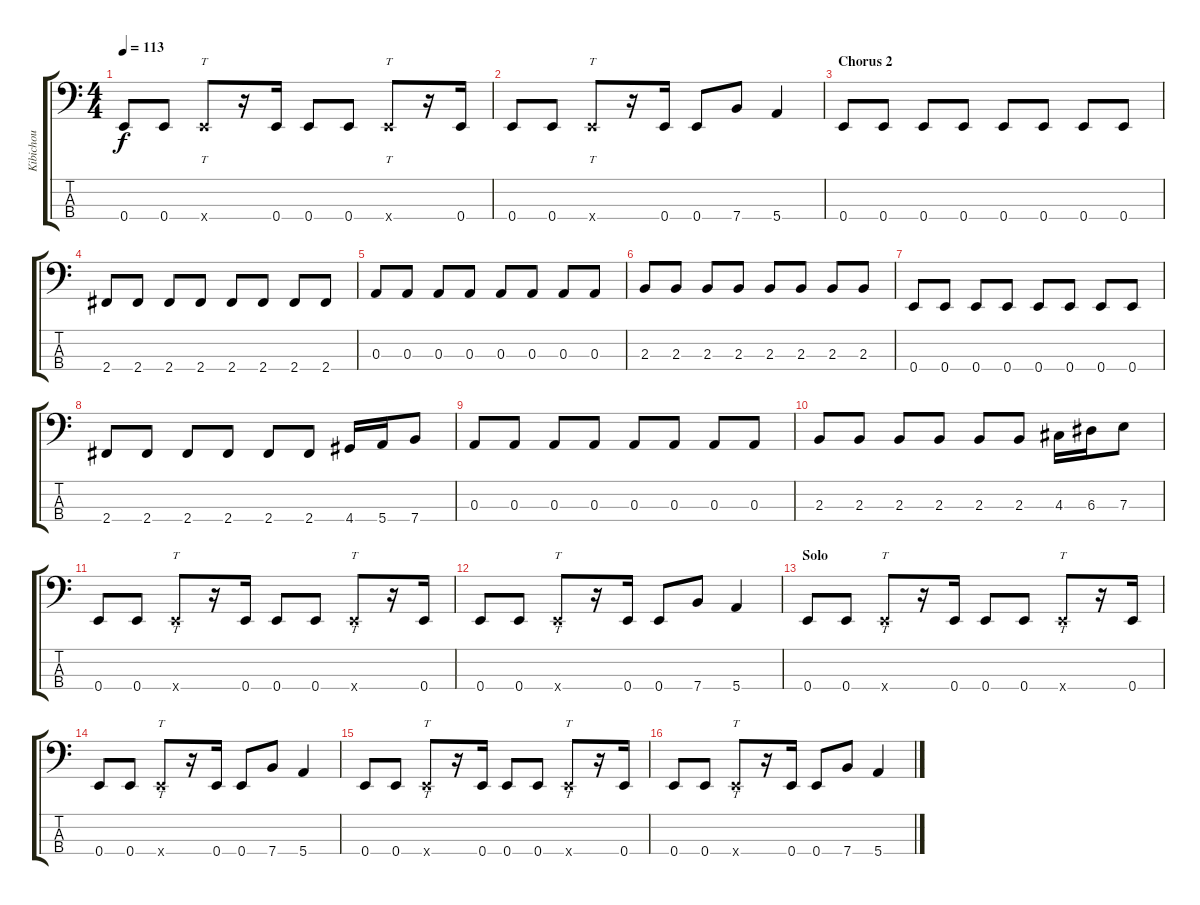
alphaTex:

\track ("Kibichou" "Kibichou") {instrument electricbasspick}
\staff {score tabs}
\tuning (G2 D2 A1 E1) {hide}
\ts (4 4)
\tempo 113
\clef f4
\ks c
0.4.8{dy f} 0.4.8 0.4{x}.8{tt} r.16 0.4.16 0.4.8 0.4.8 0.4{x}.8{tt} r.16 0.4.16 |
0.4.8 0.4.8 0.4{x}.8{tt} r.16 0.4.16 0.4.8 7.4.8 5.4.4 |
\section ("" "Chorus 2")
0.4.8 0.4.8 0.4.8 0.4.8 0.4.8 0.4.8 0.4.8 0.4.8 |
2.4.8 2.4.8 2.4.8 2.4.8 2.4.8 2.4.8 2.4.8 2.4.8 |
0.3.8 0.3.8 0.3.8 0.3.8 0.3.8 0.3.8 0.3.8 0.3.8 |
2.3.8 2.3.8 2.3.8 2.3.8 2.3.8 2.3.8 2.3.8 2.3.8 |
0.4.8 0.4.8 0.4.8 0.4.8 0.4.8 0.4.8 0.4.8 0.4.8 |
2.4.8 2.4.8 2.4.8 2.4.8 2.4.8 2.4.8 4.4.16 5.4.16 7.4.8 |
0.3.8 0.3.8 0.3.8 0.3.8 0.3.8 0.3.8 0.3.8 0.3.8 |
2.3.8 2.3.8 2.3.8 2.3.8 2.3.8 2.3.8 4.3.16 6.3.16 7.3.8 |
0.4.8 0.4.8 0.4{x}.8{tt} r.16 0.4.16 0.4.8 0.4.8 0.4{x}.8{tt} r.16 0.4.16 |
0.4.8 0.4.8 0.4{x}.8{tt} r.16 0.4.16 0.4.8 7.4.8 5.4.4 |
\section ("" "Solo")
0.4.8 0.4.8 0.4{x}.8{tt} r.16 0.4.16 0.4.8 0.4.8 0.4{x}.8{tt} r.16 0.4.16 |
0.4.8 0.4.8 0.4{x}.8{tt} r.16 0.4.16 0.4.8 7.4.8 5.4.4 |
0.4.8 0.4.8 0.4{x}.8{tt} r.16 0.4.16 0.4.8 0.4.8 0.4{x}.8{tt} r.16 0.4.16 |
0.4.8 0.4.8 0.4{x}.8{tt} r.16 0.4.16 0.4.8 7.4.8 5.4.4
